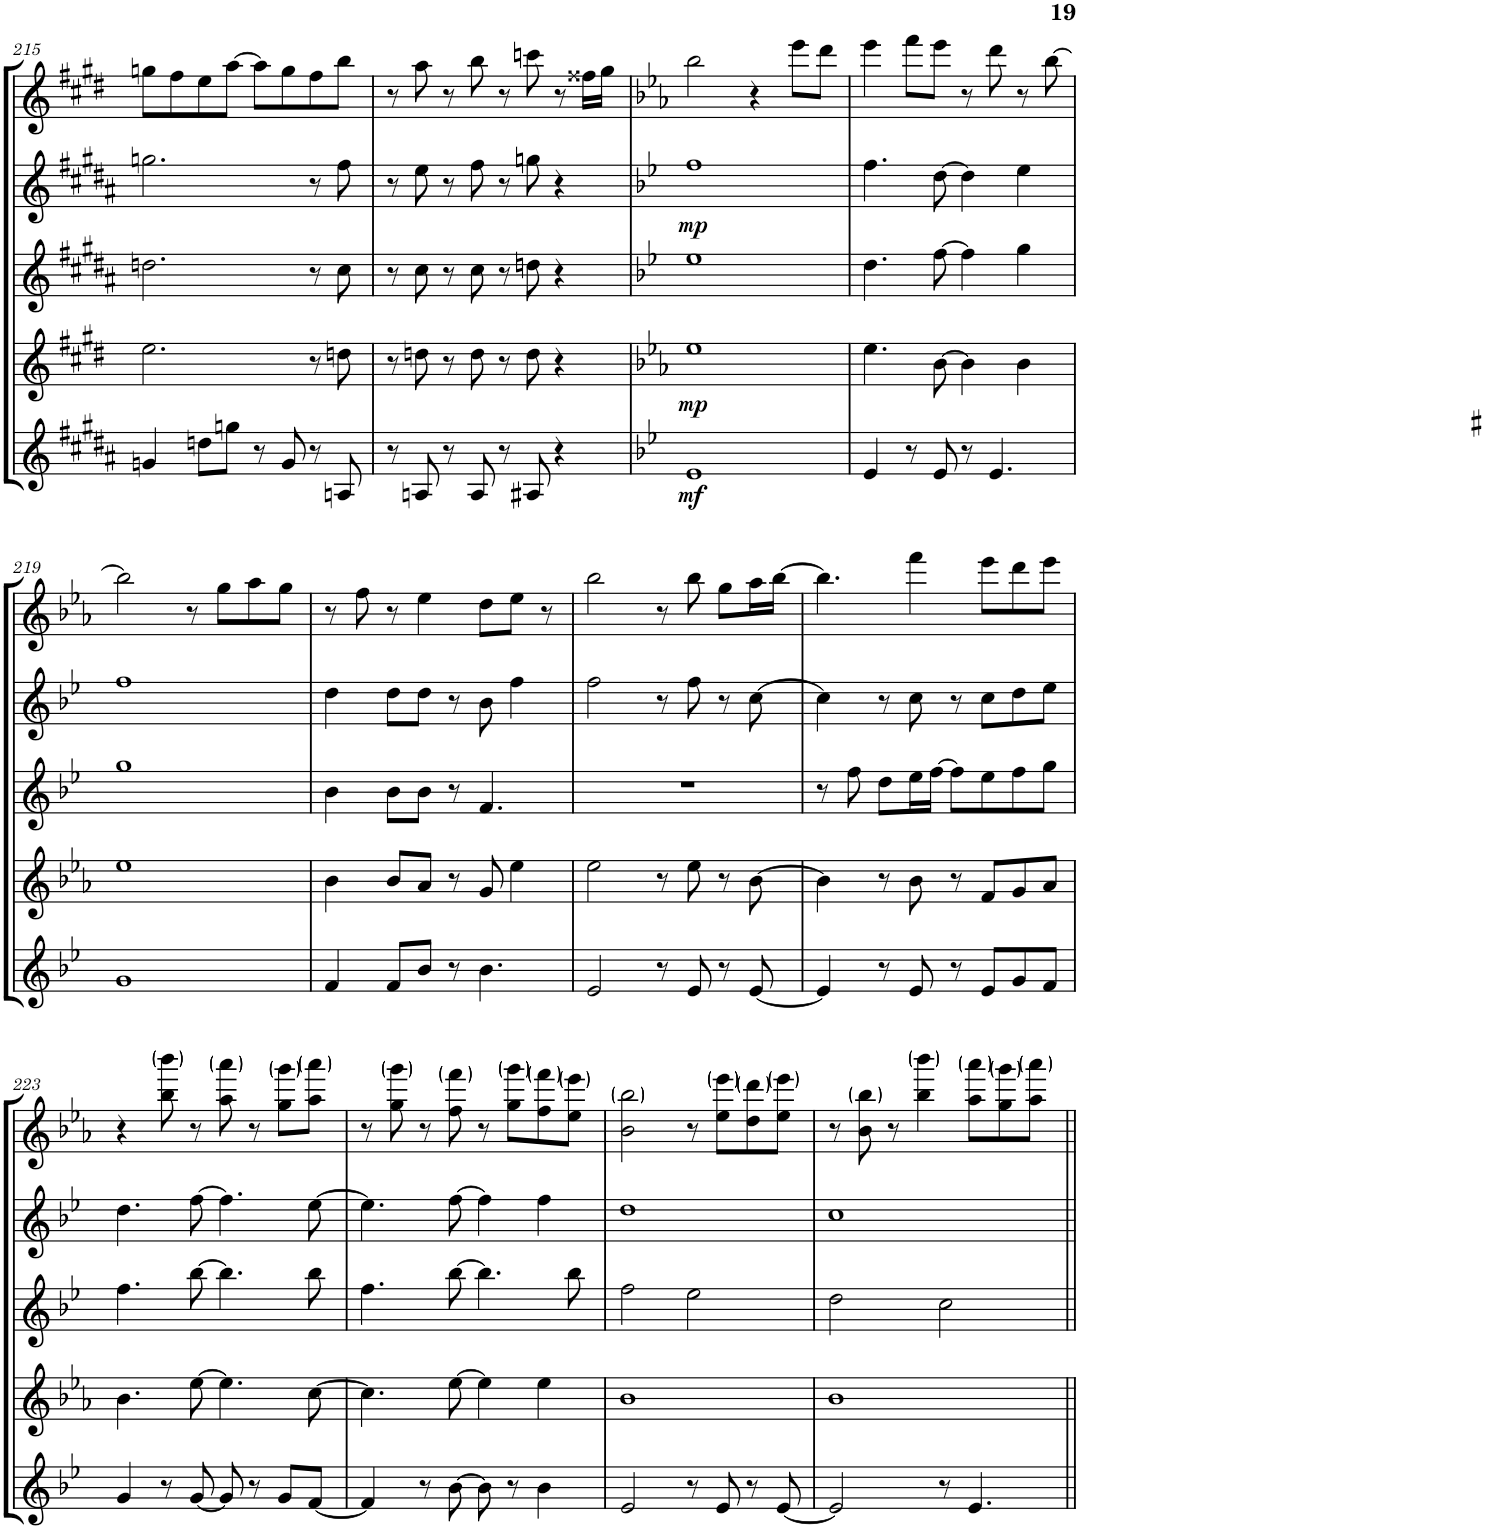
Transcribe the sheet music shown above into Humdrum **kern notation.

**kern	**dynam	**kern	**dynam	**kern	**kern	**dynam	**kern
*part5	*part5	*part4	*part4	*part3	*part2	*part2	*part1
*staff5	*staff5	*staff4	*staff4	*staff3	*staff2	*staff2	*staff1
*I"Baritone Saxophone	*	*I"Tenor Saxophone	*	*I"Alto Saxophone	*I"Alto Saxophone	*	*I"Soprano Saxophone
*I'Bar Sax	*	*I'T Sax	*	*I'A Sax	*I'A Sax	*	*I'S Sax
!!LO:PB:g=z
*clefG2	*	*clefG2	*	*clefG2	*clefG2	*	*clefG2
*Trd12c21	*	*Trd8c14	*	*Trd5c9	*Trd5c9	*	*Trd1c2
*k[f#c#g#d#a#]	*	*k[f#c#g#d#]	*	*k[f#c#g#d#a#]	*k[f#c#g#d#a#]	*	*k[f#c#g#d#]
*M4/4	*	*M4/4	*	*M4/4	*M4/4	*	*M4/4
=215	=215	=215	=215	=215	=215	=215	=215
4gn/	.	2.ee\	.	2.ddn\	2.ggn\	.	8ggn\L
.	.	.	.	.	.	.	8ff#\
8ddn\L	.	.	.	.	.	.	8ee\
8ggn\J	.	.	.	.	.	.	[8aa\J
8r	.	.	.	.	.	.	8aa\L]
8g/	.	.	.	.	.	.	8gg\
8r	.	8r	.	8r	8r	.	8ff#\
8An/	.	8ddn\	.	8cc#\	8ff#\	.	8bb\J
=216	=216	=216	=216	=216	=216	=216	=216
8r	.	8r	.	8r	8r	.	8r
8An/	.	8ddn\	.	8cc#\	8ee\	.	8aa\
8r	.	8r	.	8r	8r	.	8r
8A/	.	8dd\	.	8cc#\	8ff#\	.	8bb\
8r	.	8r	.	8r	8r	.	8r
8A#X/	.	8dd#X\	.	8ddn\	8ggn\	.	8cccn\
4r	.	4r	.	4r	4r	.	8r
.	.	.	.	.	.	.	16ff##X\LL
.	.	.	.	.	.	.	16gg#\JJ
=217	=217	=217	=217	=217	=217	=217	=217
*k[b-e-]	*	*k[b-e-a-]	*	*k[b-e-]	*k[b-e-]	*	*k[b-e-a-]
!	!LO:DY:b	!	!LO:DY:b	!	!	!LO:DY:b	!
1e-	mf	1ee-	mp	1ee-	1ff	mp	2bb-\
.	.	.	.	.	.	.	4r
.	.	.	.	.	.	.	8eee-\L
.	.	.	.	.	.	.	8ddd\J
=218	=218	=218	=218	=218	=218	=218	=218
4e-/	.	4.ee-\	.	4.dd\	4.ff\	.	4eee-\
8r	.	.	.	.	.	.	8fff\L
8e-/	.	[8b-\	.	[8ff\	[8dd\	.	8eee-\J
8r	.	4b-\]	.	4ff\]	4dd\]	.	8r
4.e-/	.	.	.	.	.	.	8ddd\
.	.	4b-\	.	4gg\	4ee-\	.	8r
.	.	.	.	.	.	.	[8bb-\
!!LO:LB:g=z
=219	=219	=219	=219	=219	=219	=219	=219
1g	.	1ee-	.	1gg	1ff	.	2bb-\]
.	.	.	.	.	.	.	8r
.	.	.	.	.	.	.	8gg\L
.	.	.	.	.	.	.	8aa-\
.	.	.	.	.	.	.	8gg\J
=220	=220	=220	=220	=220	=220	=220	=220
4f/	.	4b-\	.	4b-\	4dd\	.	8r
.	.	.	.	.	.	.	8ff\
8f/L	.	8b-/L	.	8b-\L	8dd\L	.	8r
8b-/J	.	8a-/J	.	8b-\J	8dd\J	.	4ee-\
8r	.	8r	.	8r	8r	.	.
4.b-\	.	8g/	.	4.f/	8b-\	.	8dd\L
.	.	4ee-\	.	.	4ff\	.	8ee-\J
.	.	.	.	.	.	.	8r
=221	=221	=221	=221	=221	=221	=221	=221
2e-/	.	2ee-\	.	1r	2ff\	.	2bb-\
8r	.	8r	.	.	8r	.	8r
8e-/	.	8ee-\	.	.	8ff\	.	8bb-\
8r	.	8r	.	.	8r	.	8gg\L
[8e-/	.	[8b-\	.	.	[8cc\	.	16aa-\L
.	.	.	.	.	.	.	[16bb-\JJ
=222	=222	=222	=222	=222	=222	=222	=222
4e-/]	.	4b-\]	.	8r	4cc\]	.	4.bb-\]
.	.	.	.	8ff\	.	.	.
8r	.	8r	.	8dd\L	8r	.	.
8e-/	.	8b-\	.	16ee-\L	8cc\	.	4fff\
.	.	.	.	[16ff\JJ	.	.	.
8r	.	8r	.	8ff\L]	8r	.	.
8e-/L	.	8f/L	.	8ee-\	8cc\L	.	8eee-\L
8g/	.	8g/	.	8ff\	8dd\	.	8ddd\
8f/J	.	8a-/J	.	8gg\J	8ee-\J	.	8eee-\J
!!LO:LB:g=z
=223	=223	=223	=223	=223	=223	=223	=223
4g/	.	4.b-\	.	4.ff\	4.dd\	.	4r
8r	.	.	.	.	.	.	8bb-\ 8bbb-\
[8g/	.	[8ee-\	.	[8bb-\	[8ff\	.	8r
8g/]	.	4.ee-\]	.	4.bb-\]	4.ff\]	.	8aa-\ 8aaa-\
8r	.	.	.	.	.	.	8r
8g/L	.	.	.	.	.	.	8gg\ 8ggg\L
[8f/J	.	[8cc\	.	8bb-\	[8ee-\	.	8aa-\ 8aaa-\J
=224	=224	=224	=224	=224	=224	=224	=224
4f/]	.	4.cc\]	.	4.ff\	4.ee-\]	.	8r
.	.	.	.	.	.	.	8gg\ 8ggg\
8r	.	.	.	.	.	.	8r
[8b-\	.	[8ee-\	.	[8bb-\	[8ff\	.	8ff\ 8fff\
8b-\]	.	4ee-\]	.	4.bb-\]	4ff\]	.	8r
8r	.	.	.	.	.	.	8gg\ 8ggg\L
4b-\	.	4ee-\	.	.	4ff\	.	8ff\ 8fff\
.	.	.	.	8bb-\	.	.	8ee-\ 8eee-\J
=225	=225	=225	=225	=225	=225	=225	=225
2e-/	.	1b-	.	2ff\	1dd	.	2b-\ 2bb-\
8r	.	.	.	2ee-\	.	.	8r
8e-/	.	.	.	.	.	.	8ee-\ 8eee-\L
8r	.	.	.	.	.	.	8dd\ 8ddd\
[8e-/	.	.	.	.	.	.	8ee-\ 8eee-\J
=226	=226	=226	=226	=226	=226	=226	=226
2e-/]	.	1b-	.	2dd\	1cc	.	8r
.	.	.	.	.	.	.	8b-\ 8bb-\
.	.	.	.	.	.	.	8r
.	.	.	.	.	.	.	4bb-\ 4bbb-\
8r	.	.	.	2cc\	.	.	.
4.e-/	.	.	.	.	.	.	8aa-\ 8aaa-\L
.	.	.	.	.	.	.	8gg\ 8ggg\
.	.	.	.	.	.	.	8aa-\ 8aaa-\J
=||	=||	=||	=||	=||	=||	=||	=||
*-	*-	*-	*-	*-	*-	*-	*-
